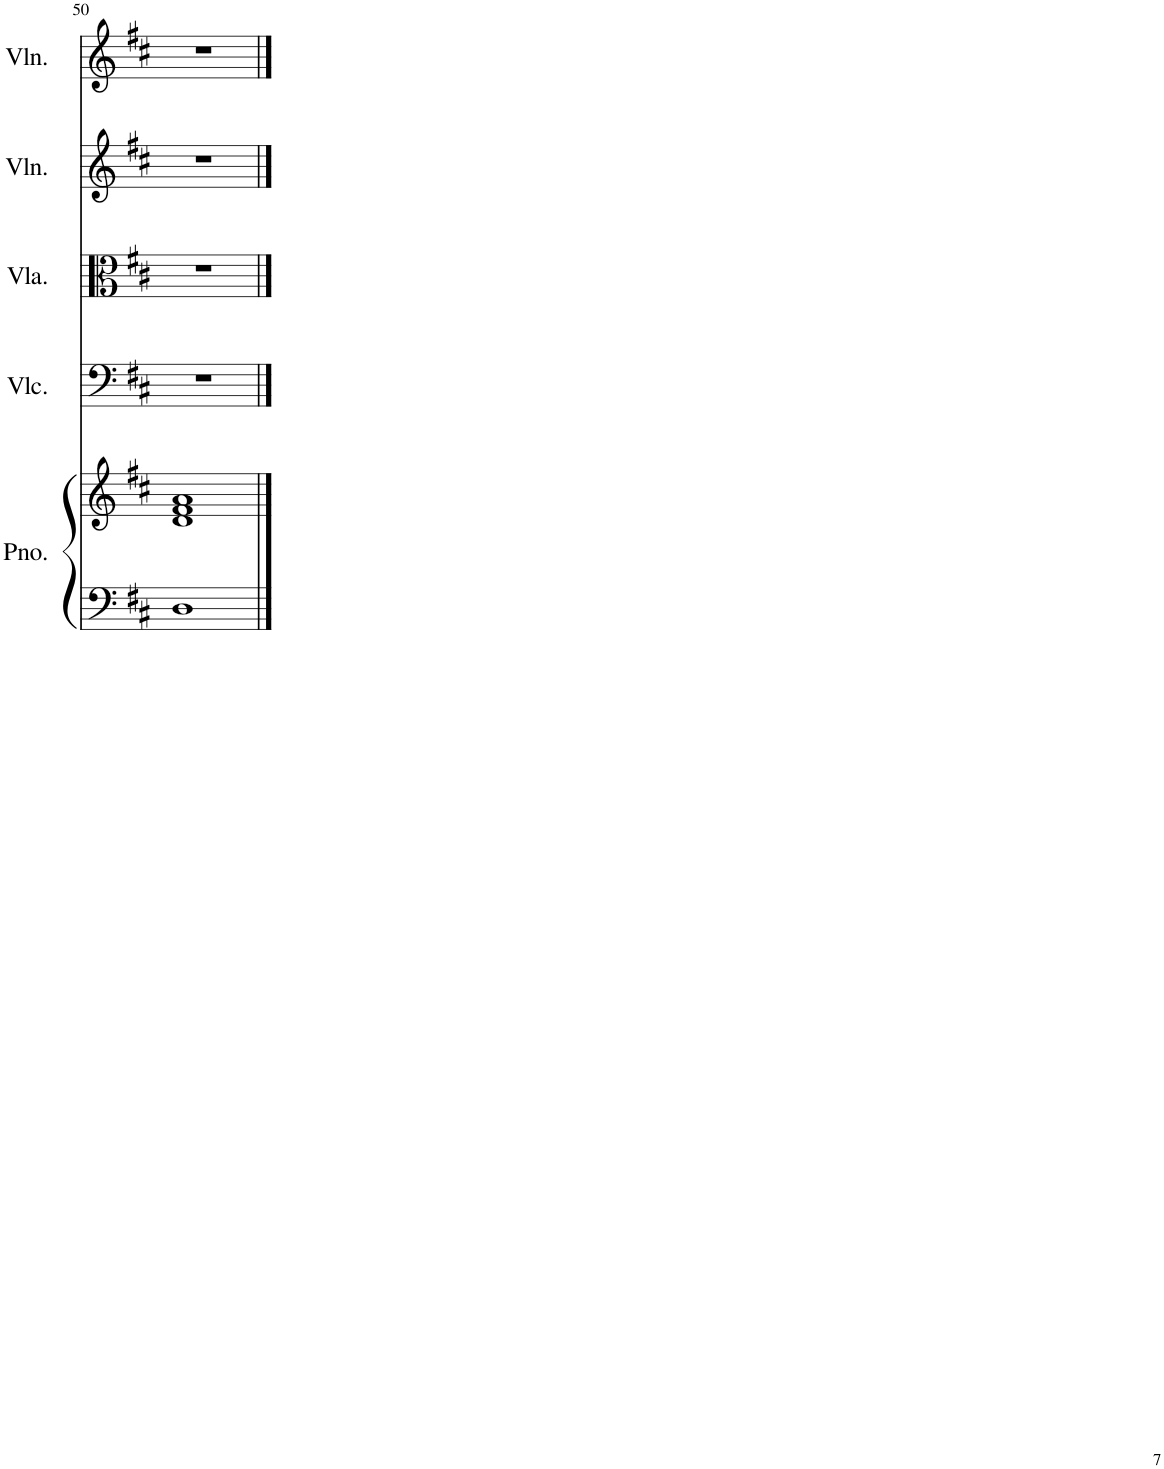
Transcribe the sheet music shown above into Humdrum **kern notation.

**kern	**kern	**kern	**kern	**kern	**kern
*part5	*part5	*part4	*part3	*part2	*part1
*staff6	*staff5	*staff4	*staff3	*staff2	*staff1
*I"Piano	*	*I"Violoncello	*I"Viola	*I"Violin	*I"Violin
*I'Pno.	*	*I'Vlc.	*I'Vla.	*I'Vln.	*I'Vln.
!!LO:PB:g=z
*clefF4	*clefG2	*clefF4	*clefC3	*clefG2	*clefG2
*k[f#c#]	*k[f#c#]	*k[f#c#]	*k[f#c#]	*k[f#c#]	*k[f#c#]
*M4/4	*M4/4	*M4/4	*M4/4	*M4/4	*M4/4
=50	=50	=50	=50	=50	=50
1D	1d 1f# 1a	1r	1r	1r	1r
==	==	==	==	==	==
*-	*-	*-	*-	*-	*-
